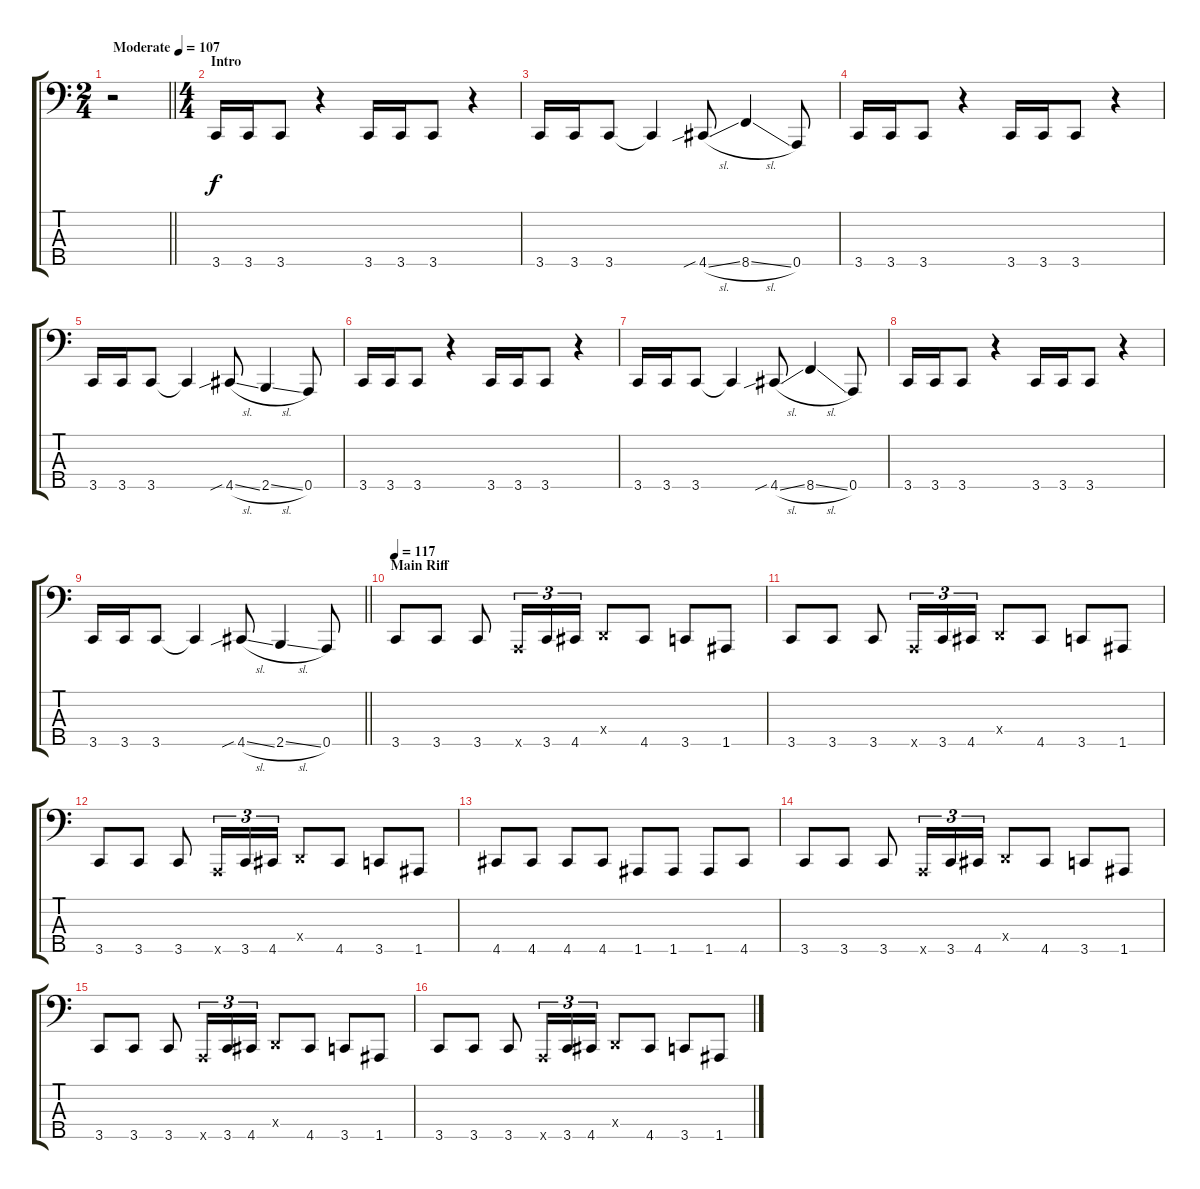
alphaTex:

\track "" {instrument electricbassfinger}
\staff {score tabs}
\tuning (F2 C2 G1 D1 A0) {hide}
\ts (2 4)
\tempo (107 "Moderate")
\clef f4
\barLineRight lightlight
\ks c
r.2{dy f instrument electricbassfinger} |
\ts (4 4)
\section ("" "Intro")
3.5.16 3.5.16 3.5.8 r.4 3.5.16 3.5.16 3.5.8 r.4 |
3.5.16 3.5.16 3.5.8 3.5{t}.4 4.5{sib sl}.8 8.5{sl}.4 0.5.8 |
3.5.16 3.5.16 3.5.8 r.4 3.5.16 3.5.16 3.5.8 r.4 |
3.5.16 3.5.16 3.5.8 3.5{t}.4 4.5{sib sl}.8 2.5{sl}.4 0.5.8 |
3.5.16 3.5.16 3.5.8 r.4 3.5.16 3.5.16 3.5.8 r.4 |
3.5.16 3.5.16 3.5.8 3.5{t}.4 4.5{sib sl}.8 8.5{sl}.4 0.5.8 |
3.5.16 3.5.16 3.5.8 r.4 3.5.16 3.5.16 3.5.8 r.4 |
\barLineRight lightlight
3.5.16 3.5.16 3.5.8 3.5{t}.4 4.5{sib sl}.8 2.5{sl}.4 0.5.8 |
\section ("" "Main Riff")
\tempo 117
3.5.8 3.5.8 3.5.8 0.5{x}.16{tu (3 2)} 3.5.16{tu (3 2)} 4.5.16{tu (3 2)} 0.4{x}.8 4.5.8 3.5.8 1.5.8 |
3.5.8 3.5.8 3.5.8 0.5{x}.16{tu (3 2)} 3.5.16{tu (3 2)} 4.5.16{tu (3 2)} 0.4{x}.8 4.5.8 3.5.8 1.5.8 |
3.5.8 3.5.8 3.5.8 0.5{x}.16{tu (3 2)} 3.5.16{tu (3 2)} 4.5.16{tu (3 2)} 0.4{x}.8 4.5.8 3.5.8 1.5.8 |
4.5.8 4.5.8 4.5.8 4.5.8 1.5.8 1.5.8 1.5.8 4.5.8 |
3.5.8 3.5.8 3.5.8 0.5{x}.16{tu (3 2)} 3.5.16{tu (3 2)} 4.5.16{tu (3 2)} 0.4{x}.8 4.5.8 3.5.8 1.5.8 |
3.5.8 3.5.8 3.5.8 0.5{x}.16{tu (3 2)} 3.5.16{tu (3 2)} 4.5.16{tu (3 2)} 0.4{x}.8 4.5.8 3.5.8 1.5.8 |
3.5.8 3.5.8 3.5.8 0.5{x}.16{tu (3 2)} 3.5.16{tu (3 2)} 4.5.16{tu (3 2)} 0.4{x}.8 4.5.8 3.5.8 1.5.8
